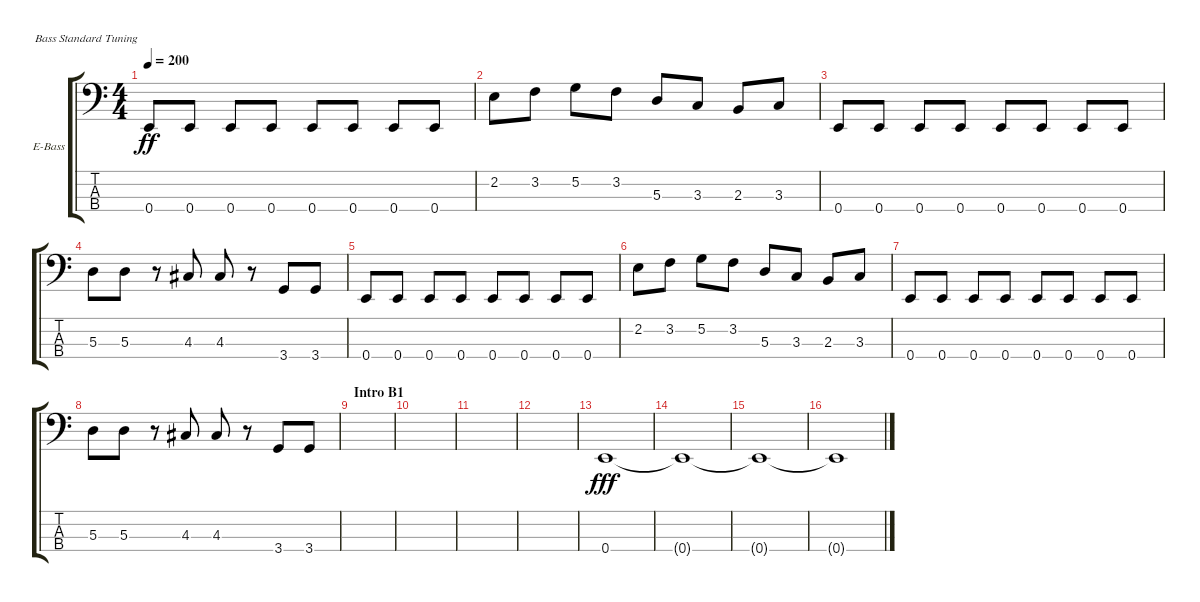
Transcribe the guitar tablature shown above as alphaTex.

\defaultSystemsLayout 4
\bracketExtendMode groupsimilarinstruments
\firstSystemTrackNameOrientation horizontal
\otherSystemsTrackNameOrientation horizontal
\track ("Bass" "E-Bass") {instrument electricbassfinger}
\staff {score tabs}
\tuning (G2 D2 A1 E1)
\ts (4 4)
\tempo 200
\clef f4
\ks c
0.4.8{dy ff} 0.4.8 0.4.8 0.4.8 0.4.8 0.4.8 0.4.8 0.4.8 |
2.2.8 3.2.8 5.2.8 3.2.8 5.3.8 3.3.8 2.3.8 3.3.8 |
0.4.8 0.4.8 0.4.8 0.4.8 0.4.8 0.4.8 0.4.8 0.4.8 |
5.3.8 5.3.8 r.8 4.3.8 4.3.8 r.8 3.4.8 3.4.8 |
0.4.8 0.4.8 0.4.8 0.4.8 0.4.8 0.4.8 0.4.8 0.4.8 |
2.2.8 3.2.8 5.2.8 3.2.8 5.3.8 3.3.8 2.3.8 3.3.8 |
0.4.8 0.4.8 0.4.8 0.4.8 0.4.8 0.4.8 0.4.8 0.4.8 |
5.3.8 5.3.8 r.8 4.3.8 4.3.8 r.8 3.4.8 3.4.8 |
\section ("" "Intro B1")
|
|
|
|
0.4.1{dy fff} |
0.4{t}.1 |
0.4{t}.1 |
0.4{t}.1
